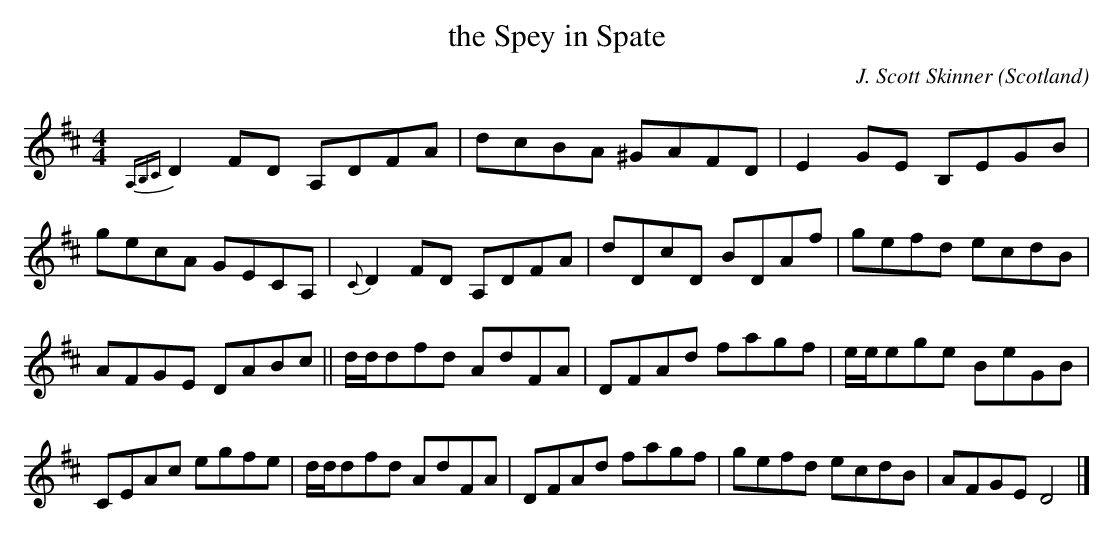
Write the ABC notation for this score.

X:1
T:the Spey in Spate
C:J. Scott Skinner
M:4/4
O:Scotland
K:D major
{A,B,C}D2FD A,DFA|dcBA ^GAFD|\
E2GE B,EGB|gecA GECA,|\
{C}D2FD A,DFA|dDcD BDAf|gefd ecdB|AFGE DABc||\
d/d/dfd AdFA|DFAd fagf|e/e/ege BeGB|CEAc egfe|\
d/d/dfd AdFA|DFAd fagf|gefd ecdB|AFGE D4|]
